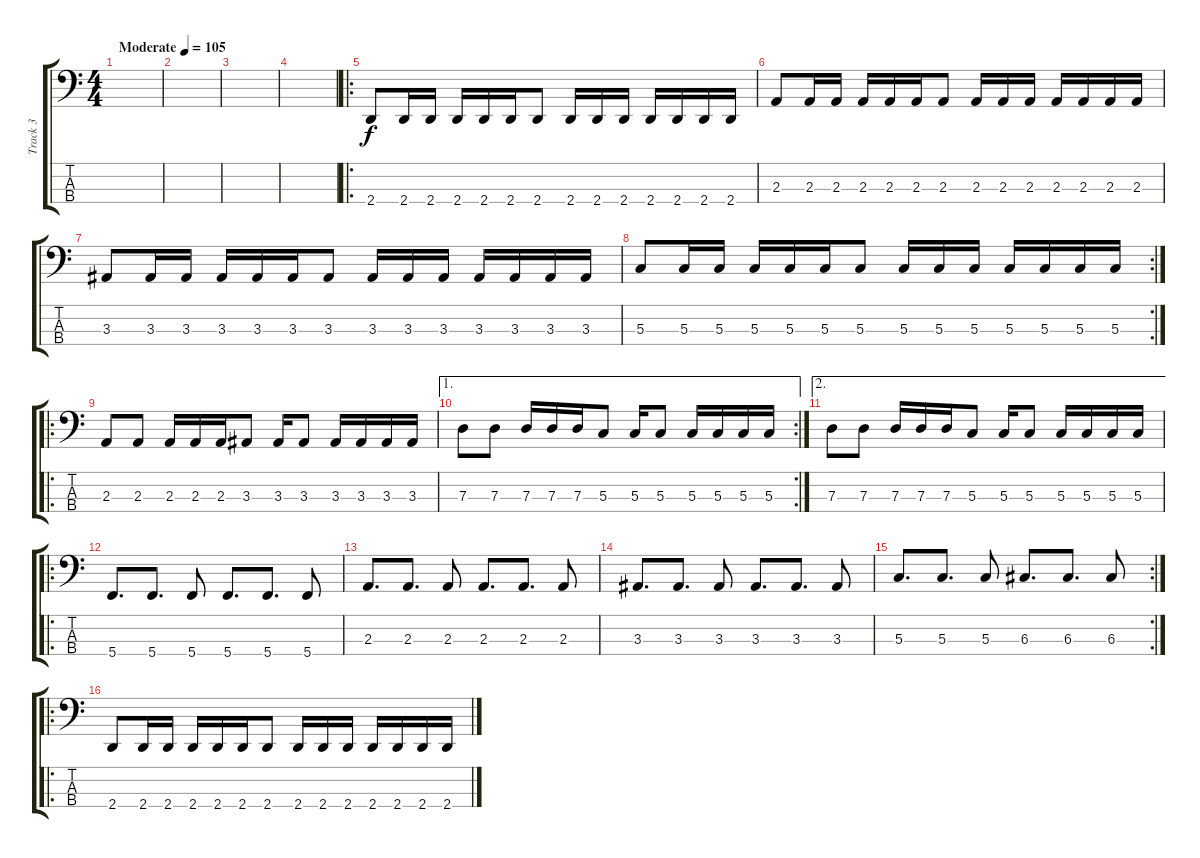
\track ("Track 3" "Track 3") {instrument electricbassfinger}
\staff {score tabs}
\tuning (F2 C2 G1 C1) {hide}
\ts (4 4)
\tempo (105 "Moderate")
\clef f4
\ks c
|
|
|
|
\ro
2.4.8 2.4.16 2.4.16 2.4.16 2.4.16 2.4.16 2.4.8 2.4.16 2.4.16 2.4.16 2.4.16 2.4.16 2.4.16 2.4.16 |
2.3.8 2.3.16 2.3.16 2.3.16 2.3.16 2.3.16 2.3.8 2.3.16 2.3.16 2.3.16 2.3.16 2.3.16 2.3.16 2.3.16 |
3.3.8 3.3.16 3.3.16 3.3.16 3.3.16 3.3.16 3.3.8 3.3.16 3.3.16 3.3.16 3.3.16 3.3.16 3.3.16 3.3.16 |
\rc 2
5.3.8 5.3.16 5.3.16 5.3.16 5.3.16 5.3.16 5.3.8 5.3.16 5.3.16 5.3.16 5.3.16 5.3.16 5.3.16 5.3.16 |
\ro
2.3.8 2.3.8 2.3.16 2.3.16 2.3.16 3.3.8 3.3.16 3.3.8 3.3.16 3.3.16 3.3.16 3.3.16 |
\ae 1
\rc 2
7.3.8 7.3.8 7.3.16 7.3.16 7.3.16 5.3.8 5.3.16 5.3.8 5.3.16 5.3.16 5.3.16 5.3.16 |
\ae 2
7.3.8 7.3.8 7.3.16 7.3.16 7.3.16 5.3.8 5.3.16 5.3.8 5.3.16 5.3.16 5.3.16 5.3.16 |
\ro
5.4.8{d} 5.4.8{d} 5.4.8 5.4.8{d} 5.4.8{d} 5.4.8 |
2.3.8{d} 2.3.8{d} 2.3.8 2.3.8{d} 2.3.8{d} 2.3.8 |
3.3.8{d} 3.3.8{d} 3.3.8 3.3.8{d} 3.3.8{d} 3.3.8 |
\rc 2
5.3.8{d} 5.3.8{d} 5.3.8 6.3.8{d} 6.3.8{d} 6.3.8 |
\ro
2.4.8 2.4.16 2.4.16 2.4.16 2.4.16 2.4.16 2.4.8 2.4.16 2.4.16 2.4.16 2.4.16 2.4.16 2.4.16 2.4.16
